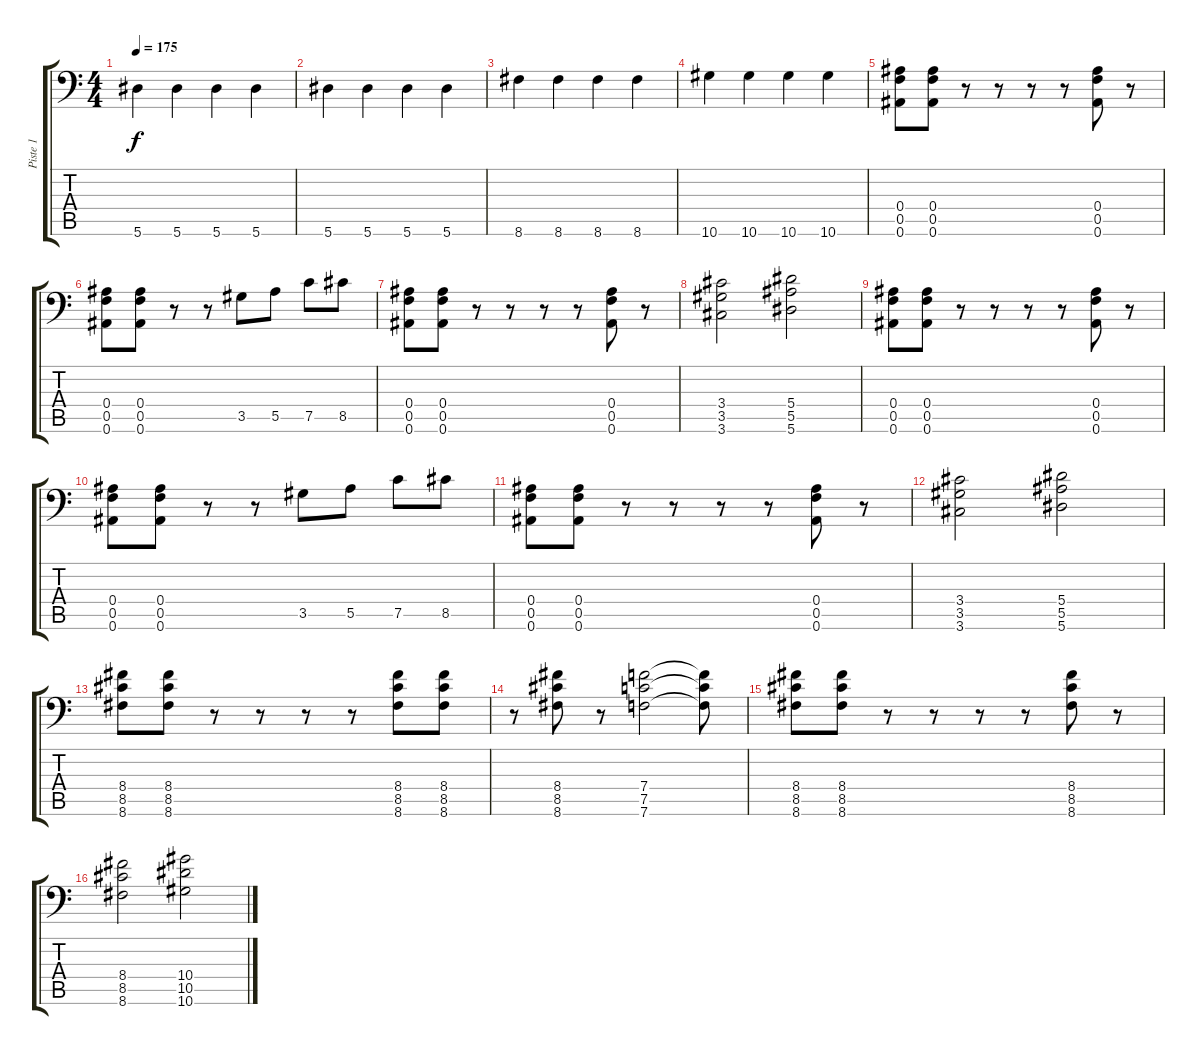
\track ("Piste 1" "Piste 1") {instrument distortionguitar}
\staff {score tabs}
\tuning (C4 G3 Eb3 Bb2 F2 Bb1) {hide}
\ts (4 4)
\tempo 175
\clef f4
\ks c
5.6.4{dy f} 5.6.4 5.6.4 5.6.4 |
5.6.4 5.6.4 5.6.4 5.6.4 |
8.6.4 8.6.4 8.6.4 8.6.4 |
10.6.4 10.6.4 10.6.4 10.6.4 |
(0.4 0.5 0.6).8 (0.4 0.5 0.6).8 r.8 r.8 r.8 r.8 (0.4 0.5 0.6).8 r.8 |
(0.4 0.5 0.6).8 (0.4 0.5 0.6).8 r.8 r.8 3.5.8 5.5.8 7.5.8 8.5.8 |
(0.4 0.5 0.6).8 (0.4 0.5 0.6).8 r.8 r.8 r.8 r.8 (0.4 0.5 0.6).8 r.8 |
(3.4 3.5 3.6).2 (5.4 5.5 5.6).2 |
(0.4 0.5 0.6).8 (0.4 0.5 0.6).8 r.8 r.8 r.8 r.8 (0.4 0.5 0.6).8 r.8 |
(0.4 0.5 0.6).8 (0.4 0.5 0.6).8 r.8 r.8 3.5.8 5.5.8 7.5.8 8.5.8 |
(0.4 0.5 0.6).8 (0.4 0.5 0.6).8 r.8 r.8 r.8 r.8 (0.4 0.5 0.6).8 r.8 |
(3.4 3.5 3.6).2 (5.4 5.5 5.6).2 |
(8.4 8.5 8.6).8 (8.4 8.5 8.6).8 r.8 r.8 r.8 r.8 (8.4 8.5 8.6).8 (8.4 8.5 8.6).8 |
r.8 (8.4 8.5 8.6).8 r.8 (7.4 7.5 7.6).2 (7.4{t} 7.5{t} 7.6{t}).8 |
(8.4 8.5 8.6).8 (8.4 8.5 8.6).8 r.8 r.8 r.8 r.8 (8.4 8.5 8.6).8 r.8 |
(8.4 8.5 8.6).2 (10.4 10.5 10.6).2
